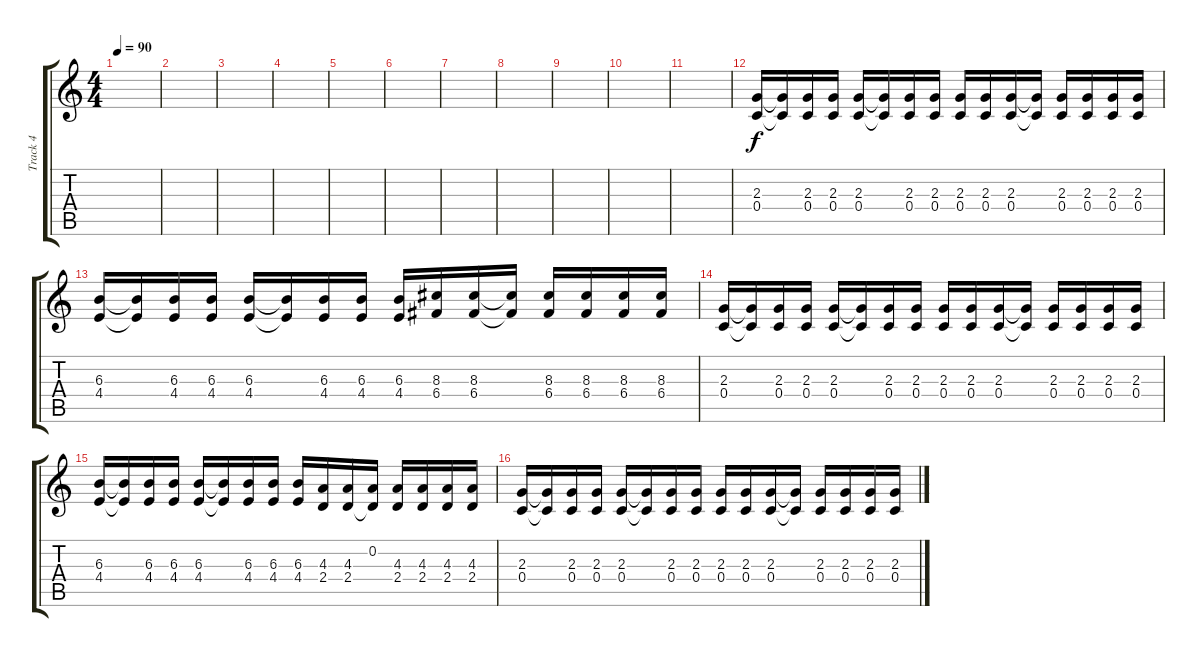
\track ("Track 4" "Track 4") {instrument distortionguitar}
\staff {score tabs}
\tuning (D4 A3 F3 C3 G2 C2) {hide}
\ts (4 4)
\tempo 90
\clef g2
\ks c
|
|
|
|
|
|
|
|
|
|
|
(2.3 0.4).16 (2.3{t} 0.4{t}).16 (2.3 0.4).16 (2.3 0.4).16 (2.3 0.4).16 (2.3{t} 0.4{t}).16 (2.3 0.4).16 (2.3 0.4).16 (2.3 0.4).16 (2.3 0.4).16 (2.3 0.4).16 (2.3{t} 0.4{t}).16 (2.3 0.4).16 (2.3 0.4).16 (2.3 0.4).16 (2.3 0.4).16 |
(6.3 4.4).16 (6.3{t} 4.4{t}).16 (6.3 4.4).16 (6.3 4.4).16 (6.3 4.4).16 (6.3{t} 4.4{t}).16 (6.3 4.4).16 (6.3 4.4).16 (6.3 4.4).16 (8.3 6.4).16 (8.3 6.4).16 (8.3{t} 6.4{t}).16 (8.3 6.4).16 (8.3 6.4).16 (8.3 6.4).16 (8.3 6.4).16 |
(2.3 0.4).16 (2.3{t} 0.4{t}).16 (2.3 0.4).16 (2.3 0.4).16 (2.3 0.4).16 (2.3{t} 0.4{t}).16 (2.3 0.4).16 (2.3 0.4).16 (2.3 0.4).16 (2.3 0.4).16 (2.3 0.4).16 (2.3{t} 0.4{t}).16 (2.3 0.4).16 (2.3 0.4).16 (2.3 0.4).16 (2.3 0.4).16 |
(6.3 4.4).16 (6.3{t} 4.4{t}).16 (6.3 4.4).16 (6.3 4.4).16 (6.3 4.4).16 (6.3{t} 4.4{t}).16 (6.3 4.4).16 (6.3 4.4).16 (6.3 4.4).16 (4.3 2.4).16 (4.3 2.4).16 (0.2 2.4{t}).16 (4.3 2.4).16 (4.3 2.4).16 (4.3 2.4).16 (4.3 2.4).16 |
(2.3 0.4).16 (2.3{t} 0.4{t}).16 (2.3 0.4).16 (2.3 0.4).16 (2.3 0.4).16 (2.3{t} 0.4{t}).16 (2.3 0.4).16 (2.3 0.4).16 (2.3 0.4).16 (2.3 0.4).16 (2.3 0.4).16 (2.3{t} 0.4{t}).16 (2.3 0.4).16 (2.3 0.4).16 (2.3 0.4).16 (2.3 0.4).16
